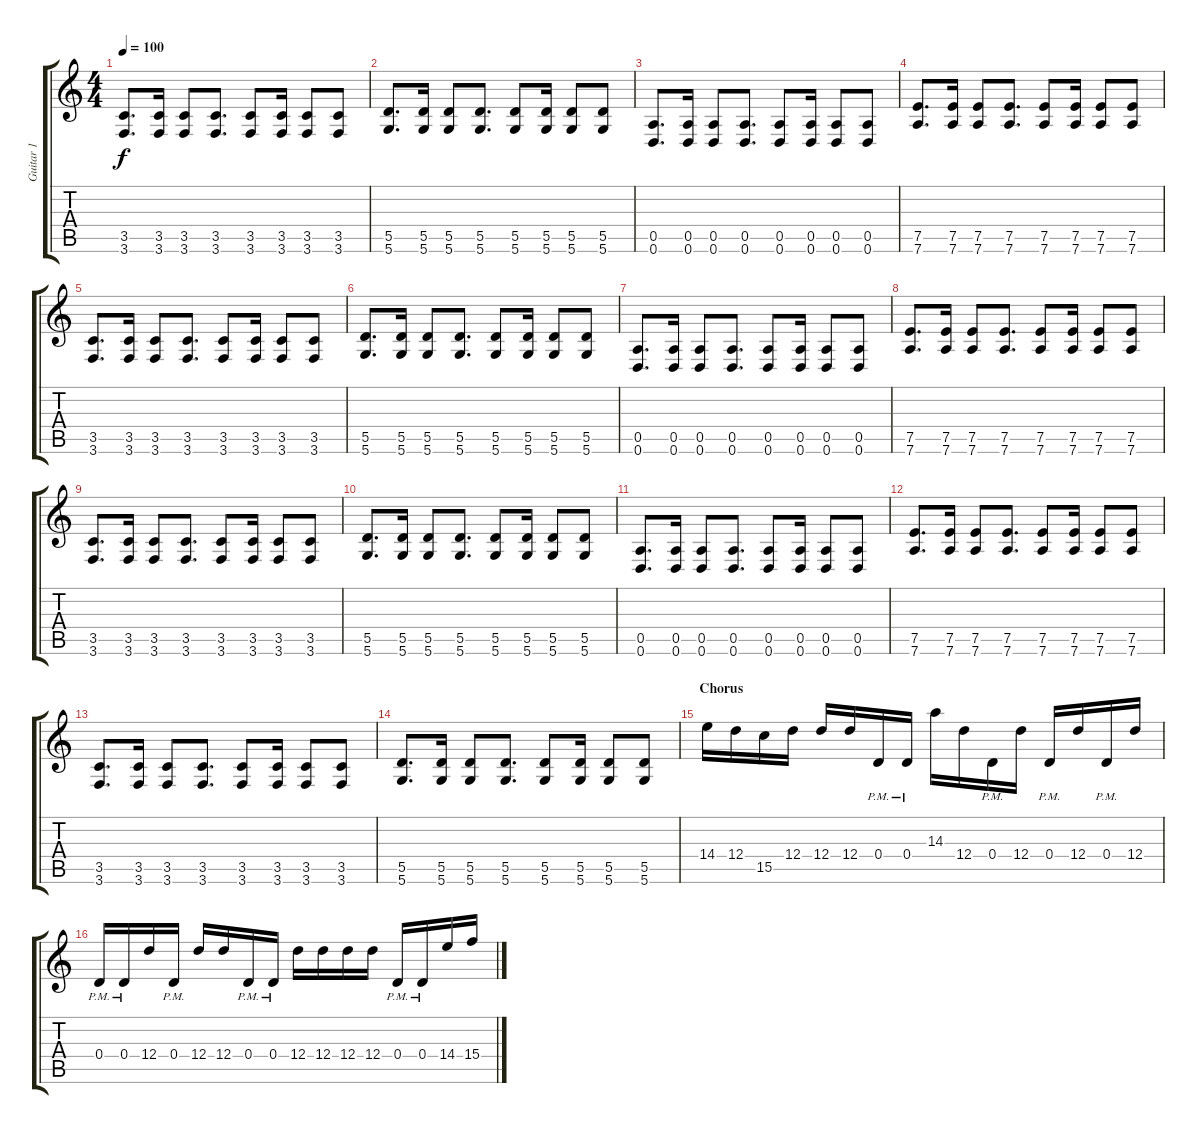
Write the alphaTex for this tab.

\track ("Guitar 1" "Guitar 1") {instrument distortionguitar}
\staff {score tabs}
\tuning (E4 B3 G3 D3 A2 D2) {hide}
\ts (4 4)
\tempo 100
\clef g2
\ks c
(3.5 3.6).8{d dy f} (3.5 3.6).16 (3.5 3.6).8 (3.5 3.6).8{d} (3.5 3.6).8 (3.5 3.6).16 (3.5 3.6).8 (3.5 3.6).8 |
(5.5 5.6).8{d} (5.5 5.6).16 (5.5 5.6).8 (5.5 5.6).8{d} (5.5 5.6).8 (5.5 5.6).16 (5.5 5.6).8 (5.5 5.6).8 |
(0.5 0.6).8{d} (0.5 0.6).16 (0.5 0.6).8 (0.5 0.6).8{d} (0.5 0.6).8 (0.5 0.6).16 (0.5 0.6).8 (0.5 0.6).8 |
(7.5 7.6).8{d} (7.5 7.6).16 (7.5 7.6).8 (7.5 7.6).8{d} (7.5 7.6).8 (7.5 7.6).16 (7.5 7.6).8 (7.5 7.6).8 |
(3.5 3.6).8{d} (3.5 3.6).16 (3.5 3.6).8 (3.5 3.6).8{d} (3.5 3.6).8 (3.5 3.6).16 (3.5 3.6).8 (3.5 3.6).8 |
(5.5 5.6).8{d} (5.5 5.6).16 (5.5 5.6).8 (5.5 5.6).8{d} (5.5 5.6).8 (5.5 5.6).16 (5.5 5.6).8 (5.5 5.6).8 |
(0.5 0.6).8{d} (0.5 0.6).16 (0.5 0.6).8 (0.5 0.6).8{d} (0.5 0.6).8 (0.5 0.6).16 (0.5 0.6).8 (0.5 0.6).8 |
(7.5 7.6).8{d} (7.5 7.6).16 (7.5 7.6).8 (7.5 7.6).8{d} (7.5 7.6).8 (7.5 7.6).16 (7.5 7.6).8 (7.5 7.6).8 |
(3.5 3.6).8{d} (3.5 3.6).16 (3.5 3.6).8 (3.5 3.6).8{d} (3.5 3.6).8 (3.5 3.6).16 (3.5 3.6).8 (3.5 3.6).8 |
(5.5 5.6).8{d} (5.5 5.6).16 (5.5 5.6).8 (5.5 5.6).8{d} (5.5 5.6).8 (5.5 5.6).16 (5.5 5.6).8 (5.5 5.6).8 |
(0.5 0.6).8{d} (0.5 0.6).16 (0.5 0.6).8 (0.5 0.6).8{d} (0.5 0.6).8 (0.5 0.6).16 (0.5 0.6).8 (0.5 0.6).8 |
(7.5 7.6).8{d} (7.5 7.6).16 (7.5 7.6).8 (7.5 7.6).8{d} (7.5 7.6).8 (7.5 7.6).16 (7.5 7.6).8 (7.5 7.6).8 |
(3.5 3.6).8{d} (3.5 3.6).16 (3.5 3.6).8 (3.5 3.6).8{d} (3.5 3.6).8 (3.5 3.6).16 (3.5 3.6).8 (3.5 3.6).8 |
(5.5 5.6).8{d} (5.5 5.6).16 (5.5 5.6).8 (5.5 5.6).8{d} (5.5 5.6).8 (5.5 5.6).16 (5.5 5.6).8 (5.5 5.6).8 |
\section ("" "Chorus")
14.4.16 12.4.16 15.5.16 12.4.16 12.4.16 12.4.16 0.4{pm}.16 0.4{pm}.16 14.3.16 12.4.16 0.4{pm}.16 12.4.16 0.4{pm}.16 12.4.16 0.4{pm}.16 12.4.16 |
0.4{pm}.16 0.4{pm}.16 12.4.16 0.4{pm}.16 12.4.16 12.4.16 0.4{pm}.16 0.4{pm}.16 12.4.16 12.4.16 12.4.16 12.4.16 0.4{pm}.16 0.4{pm}.16 14.4.16 15.4.16
